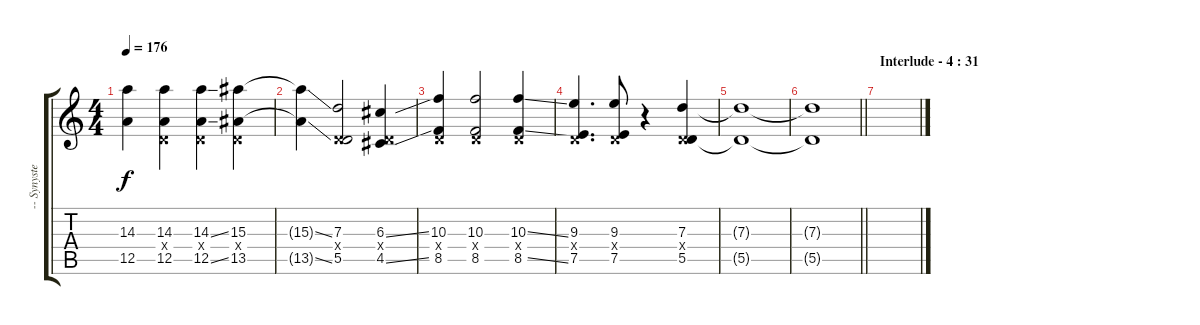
\track ("-- Synyster Gates - Lead" "-- Synyste") {instrument distortionguitar}
\staff {score tabs}
\tuning (E4 B3 G3 D3 A2 D2) {hide}
\ts (4 4)
\tempo 176
\clef g2
\ks c
(14.3{t} 12.5{t}).4{dy f} (14.3 0.4{x} 12.5).4 (14.3{ss} 0.4{x} 12.5{ss}).4 (15.3 0.4{x} 13.5).4 |
(15.3{ss t} 13.5{ss t}).4 (7.3 0.4{x} 5.5).2 (6.3{ss} 0.4{x} 4.5{ss}).4 |
(10.3 0.4{x} 8.5).4 (10.3 0.4{x} 8.5).2 (10.3{ss} 0.4{x} 8.5{ss}).4 |
(9.3 0.4{x} 7.5).4{d} (9.3 0.4{x} 7.5).8 r.4 (7.3 0.4{x} 5.5).4 |
(7.3{t} 5.5{t}).1 |
\barLineRight lightlight
(7.3{t} 5.5{t}).1 |
\section ("" "Interlude - 4 : 31")
